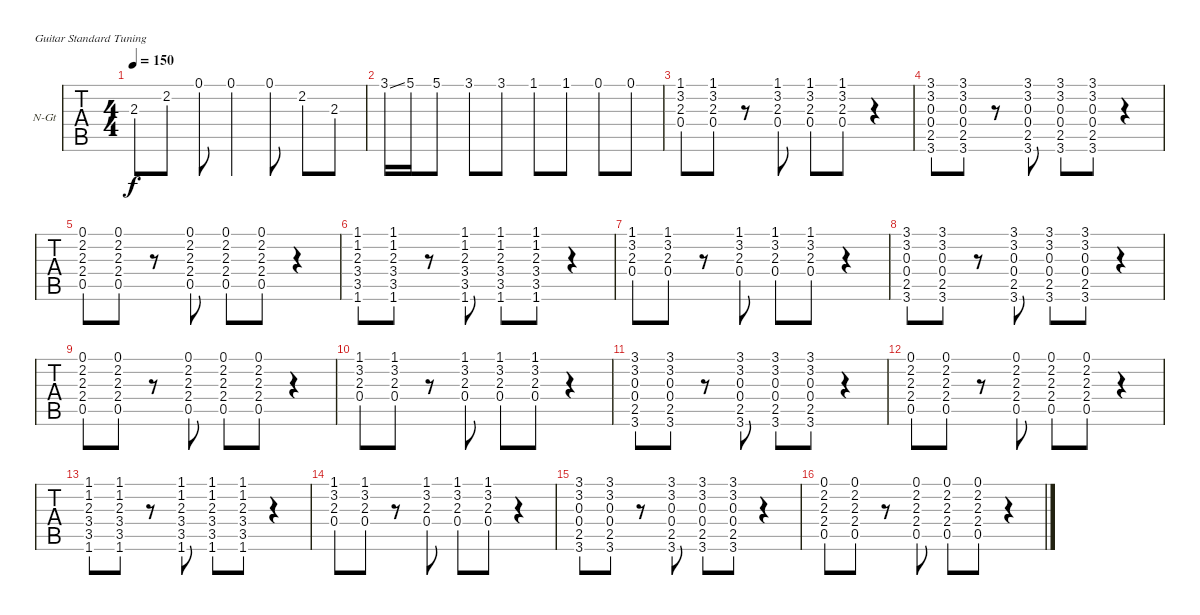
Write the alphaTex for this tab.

\bracketExtendMode groupsimilarinstruments
\firstSystemTrackNameOrientation horizontal
\otherSystemsTrackNameOrientation horizontal
\track ("Guitar" "N-Gt") {instrument acousticguitarnylon}
\staff {tabs}
\tuning (E4 B3 G3 D3 A2 E2)
\ts (4 4)
\tempo 150
\clef g2
\ks c
2.3.8{dy f} 2.2.8 0.1.8 0.1.4 0.1.8 2.2.8 2.3.8 |
3.1{ss}.16 5.1.16 5.1.8 3.1.8 3.1.8 1.1.8 1.1.8 0.1.8 0.1.8 |
(1.1 3.2 2.3 0.4).8 (1.1 3.2 2.3 0.4).8 r.8 (1.1 3.2 2.3 0.4).8 (1.1 3.2 2.3 0.4).8 (1.1 3.2 2.3 0.4).8 r.4 |
(3.1 3.2 0.3 0.4 2.5 3.6).8 (3.1 3.2 0.3 0.4 2.5 3.6).8 r.8 (3.1 3.2 0.3 0.4 2.5 3.6).8 (3.1 3.2 0.3 0.4 2.5 3.6).8 (3.1 3.2 0.3 0.4 2.5 3.6).8 r.4 |
(0.1 2.2 2.3 2.4 0.5).8 (0.1 2.2 2.3 2.4 0.5).8 r.8 (0.1 2.2 2.3 2.4 0.5).8 (0.1 2.2 2.3 2.4 0.5).8 (0.1 2.2 2.3 2.4 0.5).8 r.4 |
(1.1 1.2 2.3 3.4 3.5 1.6).8 (1.1 1.2 2.3 3.4 3.5 1.6).8 r.8 (1.1 1.2 2.3 3.4 3.5 1.6).8 (1.1 1.2 2.3 3.4 3.5 1.6).8 (1.1 1.2 2.3 3.4 3.5 1.6).8 r.4 |
(1.1 3.2 2.3 0.4).8 (1.1 3.2 2.3 0.4).8 r.8 (1.1 3.2 2.3 0.4).8 (1.1 3.2 2.3 0.4).8 (1.1 3.2 2.3 0.4).8 r.4 |
(3.1 3.2 0.3 0.4 2.5 3.6).8 (3.1 3.2 0.3 0.4 2.5 3.6).8 r.8 (3.1 3.2 0.3 0.4 2.5 3.6).8 (3.1 3.2 0.3 0.4 2.5 3.6).8 (3.1 3.2 0.3 0.4 2.5 3.6).8 r.4 |
(0.1 2.2 2.3 2.4 0.5).8 (0.1 2.2 2.3 2.4 0.5).8 r.8 (0.1 2.2 2.3 2.4 0.5).8 (0.1 2.2 2.3 2.4 0.5).8 (0.1 2.2 2.3 2.4 0.5).8 r.4 |
(1.1 3.2 2.3 0.4).8 (1.1 3.2 2.3 0.4).8 r.8 (1.1 3.2 2.3 0.4).8 (1.1 3.2 2.3 0.4).8 (1.1 3.2 2.3 0.4).8 r.4 |
(3.1 3.2 0.3 0.4 2.5 3.6).8 (3.1 3.2 0.3 0.4 2.5 3.6).8 r.8 (3.1 3.2 0.3 0.4 2.5 3.6).8 (3.1 3.2 0.3 0.4 2.5 3.6).8 (3.1 3.2 0.3 0.4 2.5 3.6).8 r.4 |
(0.1 2.2 2.3 2.4 0.5).8 (0.1 2.2 2.3 2.4 0.5).8 r.8 (0.1 2.2 2.3 2.4 0.5).8 (0.1 2.2 2.3 2.4 0.5).8 (0.1 2.2 2.3 2.4 0.5).8 r.4 |
(1.1 1.2 2.3 3.4 3.5 1.6).8 (1.1 1.2 2.3 3.4 3.5 1.6).8 r.8 (1.1 1.2 2.3 3.4 3.5 1.6).8 (1.1 1.2 2.3 3.4 3.5 1.6).8 (1.1 1.2 2.3 3.4 3.5 1.6).8 r.4 |
(1.1 3.2 2.3 0.4).8 (1.1 3.2 2.3 0.4).8 r.8 (1.1 3.2 2.3 0.4).8 (1.1 3.2 2.3 0.4).8 (1.1 3.2 2.3 0.4).8 r.4 |
(3.1 3.2 0.3 0.4 2.5 3.6).8 (3.1 3.2 0.3 0.4 2.5 3.6).8 r.8 (3.1 3.2 0.3 0.4 2.5 3.6).8 (3.1 3.2 0.3 0.4 2.5 3.6).8 (3.1 3.2 0.3 0.4 2.5 3.6).8 r.4 |
(0.1 2.2 2.3 2.4 0.5).8 (0.1 2.2 2.3 2.4 0.5).8 r.8 (0.1 2.2 2.3 2.4 0.5).8 (0.1 2.2 2.3 2.4 0.5).8 (0.1 2.2 2.3 2.4 0.5).8 r.4
